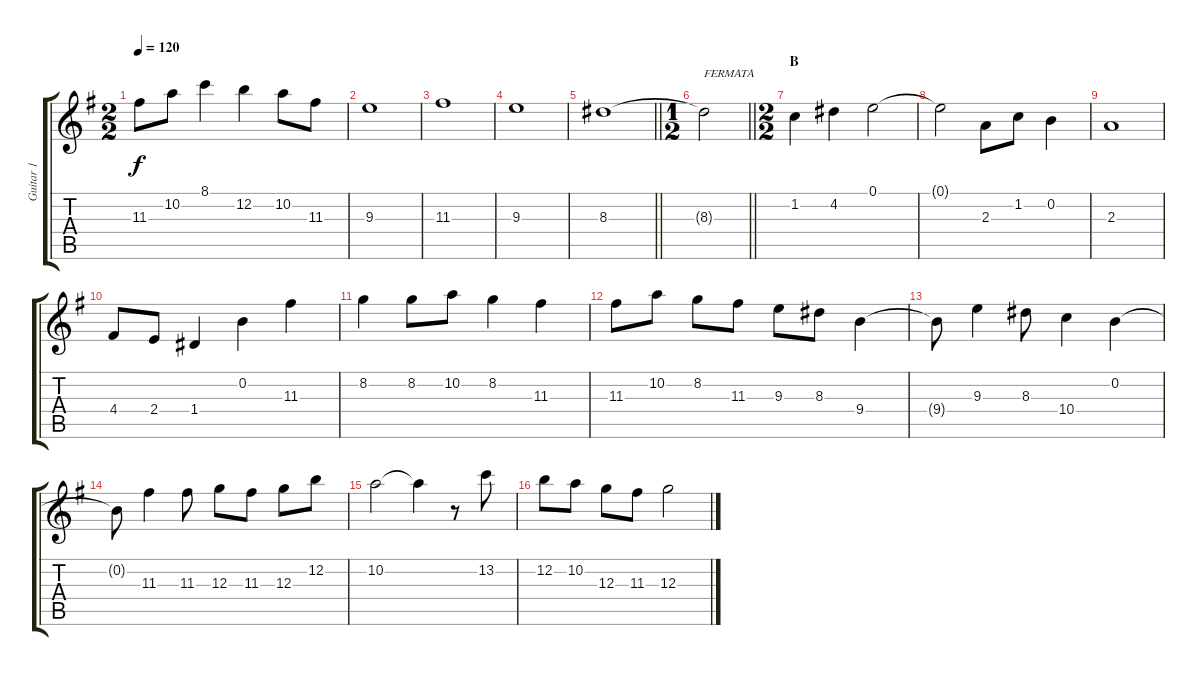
\track ("Guitar 1" "Guitar 1") {instrument acousticguitarnylon}
\staff {score tabs}
\tuning (E4 B3 G3 D3 A2 E2) {hide}
\ts (2 2)
\tempo 120
\clef g2
\ks eminor
11.3.8{dy f} 10.2.8 8.1.4 12.2.4 10.2.8 11.3.8 |
9.3.1 |
11.3.1 |
9.3.1 |
\barLineRight lightlight
8.3.1 |
\ts (1 2)
\barLineRight lightlight
8.3{t}.2{txt "FERMATA"} |
\ts (2 2)
\section ("" "B")
1.2.4 4.2.4 0.1.2 |
0.1{t}.2 2.3.8 1.2.8 0.2.4 |
2.3.1 |
4.4.8 2.4.8 1.4.4 0.2.4 11.3.4 |
8.2.4 8.2.8 10.2.8 8.2.4 11.3.4 |
11.3.8 10.2.8 8.2.8 11.3.8 9.3.8 8.3.8 9.4.4 |
9.4{t}.8 9.3.4 8.3.8 10.4.4 0.2.4 |
0.2{t}.8 11.3.4 11.3.8 12.3.8 11.3.8 12.3.8 12.2.8 |
10.2.2 10.2{t}.4 r.8 13.2.8 |
12.2.8 10.2.8 12.3.8 11.3.8 12.3.2
